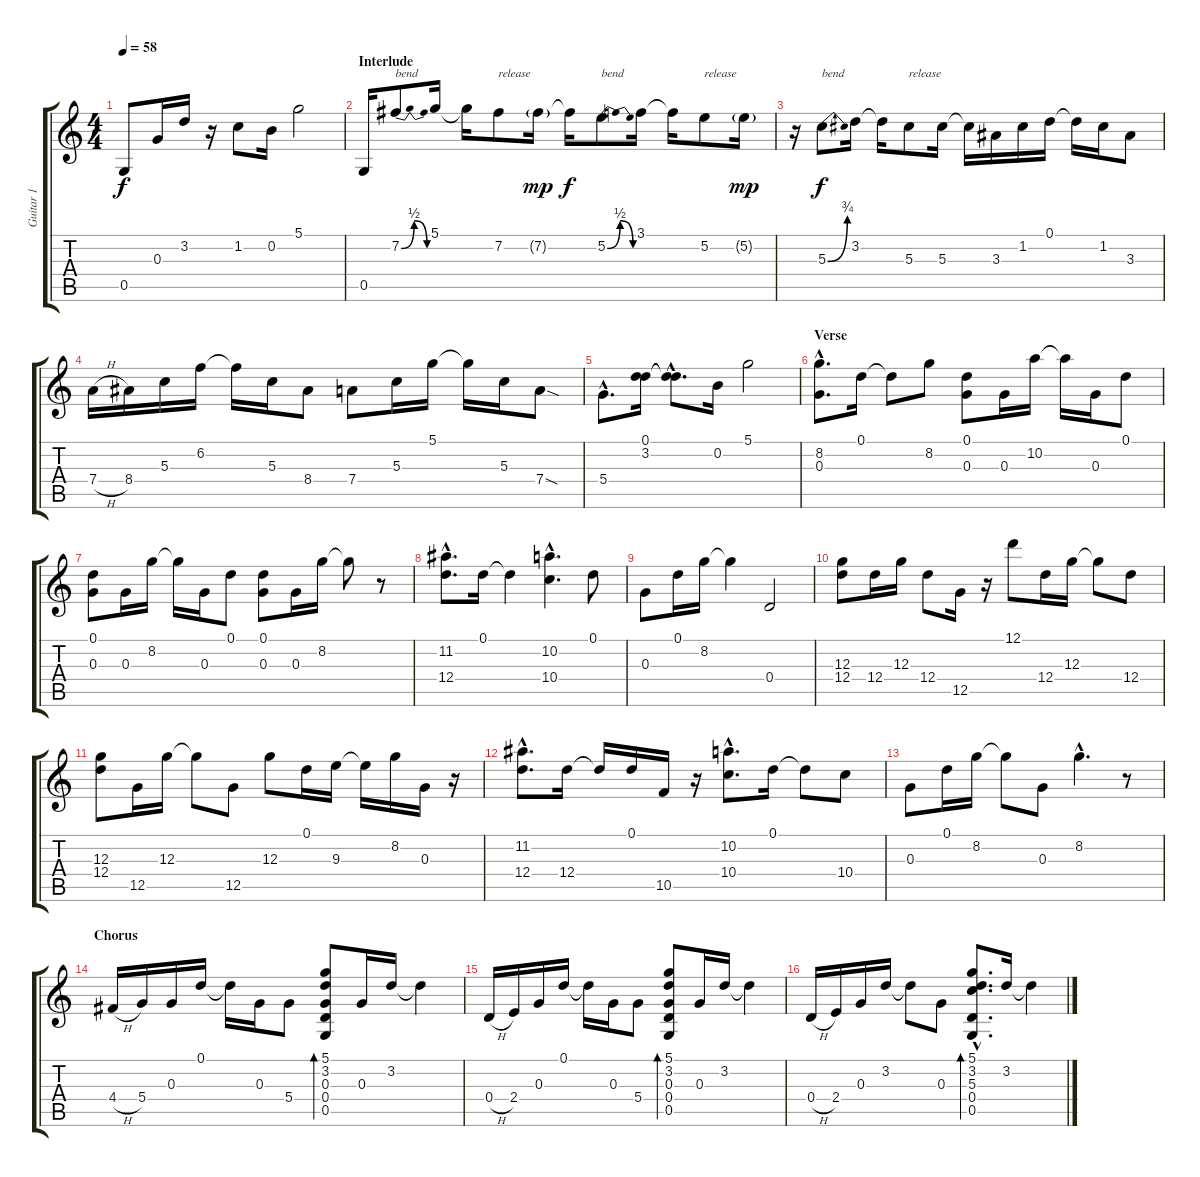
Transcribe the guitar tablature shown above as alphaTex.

\track ("Guitar 1" "Guitar 1") {instrument acousticguitarnylon}
\staff {score tabs}
\tuning (D4 B3 G3 D3 G2 D2) {hide}
\ts (4 4)
\tempo 58
\clef g2
\ks c
0.5.8{dy f} 0.3.16 3.2.16 r.16 1.2.8 0.2.16 5.1.2 |
\section ("" "Interlude")
0.5.16 7.2{be (bendrelease 0 0 15 2 45 2 60 0)}.8{txt "bend"} 5.1.16 5.1{t}.16 7.2.8{txt "release"} 7.2{g}.16{dy mp} 7.2{t}.16{dy f} 5.2{be (bendrelease 0 0 15 2 45 2 60 0)}.8{txt "bend"} 3.1.16 3.1{t}.16 5.2.8{txt "release"} 5.2{g}.16{dy mp} |
r.16 5.3{be (bend 0 0 60 3)}.8{txt "bend" dy f} 3.2.16 3.2{t}.16 5.3.8{txt "release"} 5.3.16 5.3{t}.16 3.3.16 1.2.16 0.1.16 0.1{t}.16 1.2.16 3.3.8 |
7.4{h}.16 8.4.16 5.3.16 6.2.16 6.2{t}.16 5.3.16 8.4.8 7.4.8 5.3.16 5.1.16 5.1{t}.16 5.3.16 7.4{sod}.8 |
5.4{hac}.8{d} (0.1 3.2).16 (0.1{hac t} 3.2{hac t}).8{d} 0.2.16 5.1.2 |
\section ("" "Verse")
(8.2{hac} 0.3{hac}).8{d} 0.1.16 0.1{t}.8 8.2.8 (0.1 0.3).8 0.3.16 10.2.16 10.2{t}.16 0.3.16 0.1.8 |
(0.1 0.3).8 0.3.16 8.2.16 8.2{t}.16 0.3.16 0.1.8 (0.1 0.3).8 0.3.16 8.2.16 8.2{t}.8 r.8 |
(11.2{hac} 12.4{hac}).8{d} 0.1.16 0.1{t}.4 (10.2{hac} 10.4{hac}).4{d} 0.1.8 |
0.3.8 0.1.16 8.2.16 8.2{t}.4 0.4.2 |
(12.3 12.4).8 12.4.16 12.3.16 12.4.8 12.5.16 r.16 12.1.8 12.4.16 12.3.16 12.3{t}.8 12.4.8 |
(12.3 12.4).8 12.5.16 12.3.16 12.3{t}.8 12.5.8 12.3.8 0.1.16 9.3.16 9.3{t}.16 8.2.16 0.3.16 r.16 |
(11.2{hac} 12.4{hac}).8{d} 12.4.16 12.4{t}.16 0.1.16 10.5.16 r.16 (10.2{hac} 10.4{hac}).8{d} 0.1.16 0.1{t}.8 10.4.8 |
0.3.8 0.1.16 8.2.16 8.2{t}.8 0.3.8 8.2{hac}.4{d} r.8 |
\section ("" "Chorus")
4.4{h}.16 5.4.16 0.3.16 0.1.16 0.1{t}.16 0.3.16 5.4.8 (5.1 3.2 0.3 0.4 0.5).8{bd 60} 0.3.16 3.2.16 3.2{t}.4 |
0.4{h}.16 2.4.16 0.3.16 0.1.16 0.1{t}.16 0.3.16 5.4.8 (5.1 3.2 0.3 0.4 0.5).8{bd 60} 0.3.16 3.2.16 3.2{t}.4 |
0.4{h}.16 2.4.16 0.3.16 3.2.16 3.2{t}.8 0.3.8 (5.1{hac} 3.2{hac} 5.3{hac} 0.4{hac} 0.5{hac}).8{d bd 120} 3.2.16 3.2{t}.4
